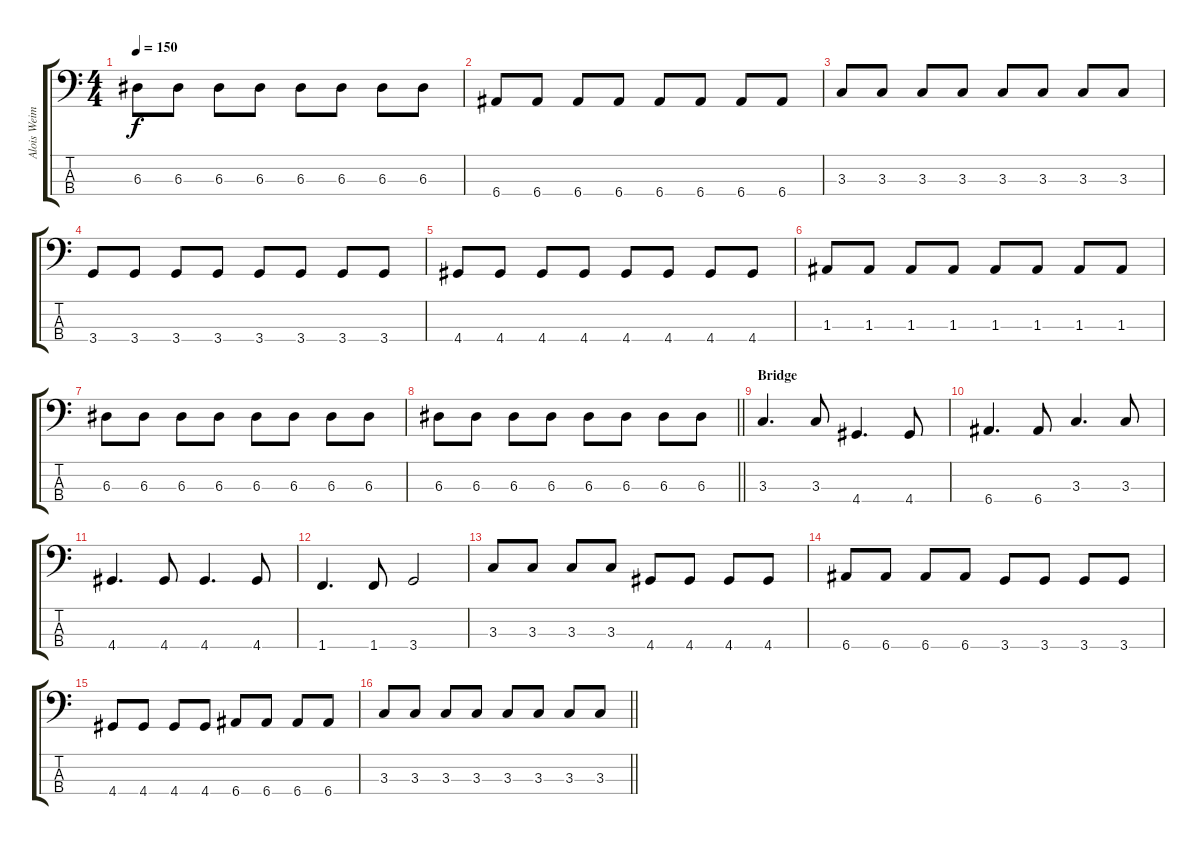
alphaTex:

\track ("Alois Weimer" "Alois Weim") {instrument electricbasspick}
\staff {score tabs}
\tuning (G2 D2 A1 E1) {hide}
\ts (4 4)
\tempo 150
\clef f4
\ks c
6.3.8{dy f} 6.3.8 6.3.8 6.3.8 6.3.8 6.3.8 6.3.8 6.3.8 |
6.4.8 6.4.8 6.4.8 6.4.8 6.4.8 6.4.8 6.4.8 6.4.8 |
3.3.8 3.3.8 3.3.8 3.3.8 3.3.8 3.3.8 3.3.8 3.3.8 |
3.4.8 3.4.8 3.4.8 3.4.8 3.4.8 3.4.8 3.4.8 3.4.8 |
4.4.8 4.4.8 4.4.8 4.4.8 4.4.8 4.4.8 4.4.8 4.4.8 |
1.3.8 1.3.8 1.3.8 1.3.8 1.3.8 1.3.8 1.3.8 1.3.8 |
6.3.8 6.3.8 6.3.8 6.3.8 6.3.8 6.3.8 6.3.8 6.3.8 |
\barLineRight lightlight
6.3.8 6.3.8 6.3.8 6.3.8 6.3.8 6.3.8 6.3.8 6.3.8 |
\section ("" "Bridge")
3.3.4{d} 3.3.8 4.4.4{d} 4.4.8 |
6.4.4{d} 6.4.8 3.3.4{d} 3.3.8 |
4.4.4{d} 4.4.8 4.4.4{d} 4.4.8 |
1.4.4{d} 1.4.8 3.4.2 |
3.3.8 3.3.8 3.3.8 3.3.8 4.4.8 4.4.8 4.4.8 4.4.8 |
6.4.8 6.4.8 6.4.8 6.4.8 3.4.8 3.4.8 3.4.8 3.4.8 |
4.4.8 4.4.8 4.4.8 4.4.8 6.4.8 6.4.8 6.4.8 6.4.8 |
\barLineRight lightlight
3.3.8 3.3.8 3.3.8 3.3.8 3.3.8 3.3.8 3.3.8 3.3.8
